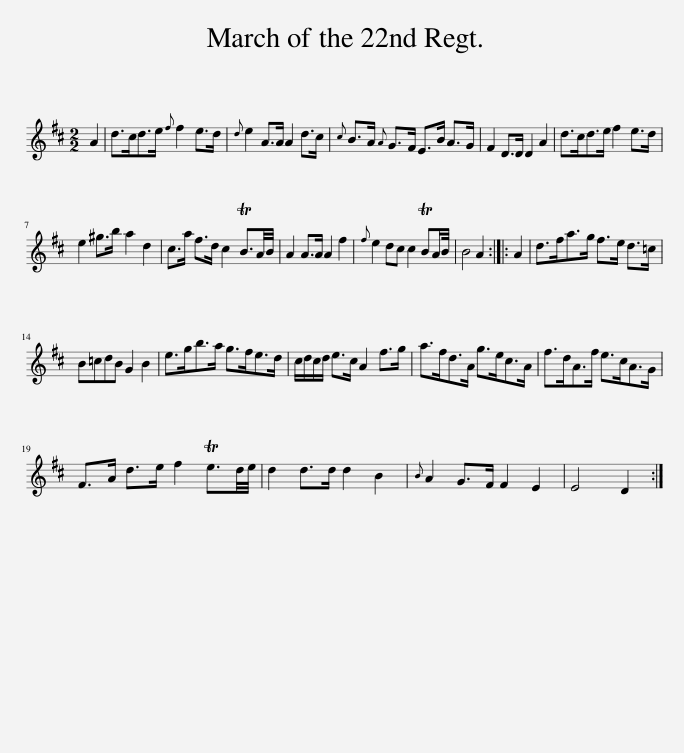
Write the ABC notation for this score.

X:1
L:1/8
M:2/2
I:linebreak $
K:D
V:1 treble
V:1
 A2 | d>cd>e{f} f2 e>d |{d} e2 A>A A2 d>c |{c} B>A{A} G>F E>B A>G | F2 D>D D2 A2 | %5
 d>cd>e f2 e>d |$ e2 ^g>b a2 d2 | c>a f>d c2 TB3/2A/4B/4 | A2 A>A A2 f2 |{f} e2 dc c2 TBA/B/4 | %10
 B4 A2 :: A2 | d>fa>g f>e d>=c |$ B=cdB G2 B2 | e>gb>a g>fe>d | %15
 c/d/c/d/ e>c A2 f>g | a>fd>A g>ec>A | f>dA>f e>cA>G |$ F>A d>e f2 Te3/2d/4e/4 | d2 d>d d2 B2 | %20
{B} A2 G>F F2 E2 | E4 D2 :| %22
